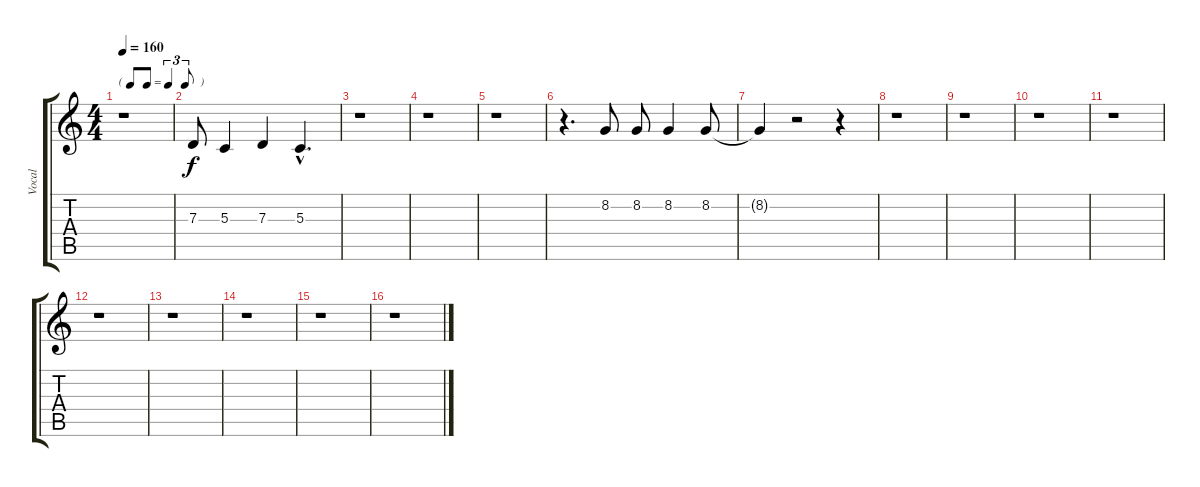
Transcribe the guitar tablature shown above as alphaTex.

\track ("Vocal" "Vocal") {instrument baritonesax}
\staff {score tabs}
\tuning (E4 B3 G3 D3 A2 E2) {hide}
\ts (4 4)
\tf triplet8th
\tempo 160
\clef g2
\ks c
r.1{dy f} |
7.3.8 5.3.4 7.3.4 5.3{hac}.4{d} |
r.1 |
r.1 |
r.1 |
r.4{d} 8.2.8 8.2.8 8.2.4 8.2.8 |
8.2{t}.4 r.2 r.4 |
r.1 |
r.1 |
r.1 |
r.1 |
r.1 |
r.1 |
r.1 |
r.1 |
r.1
